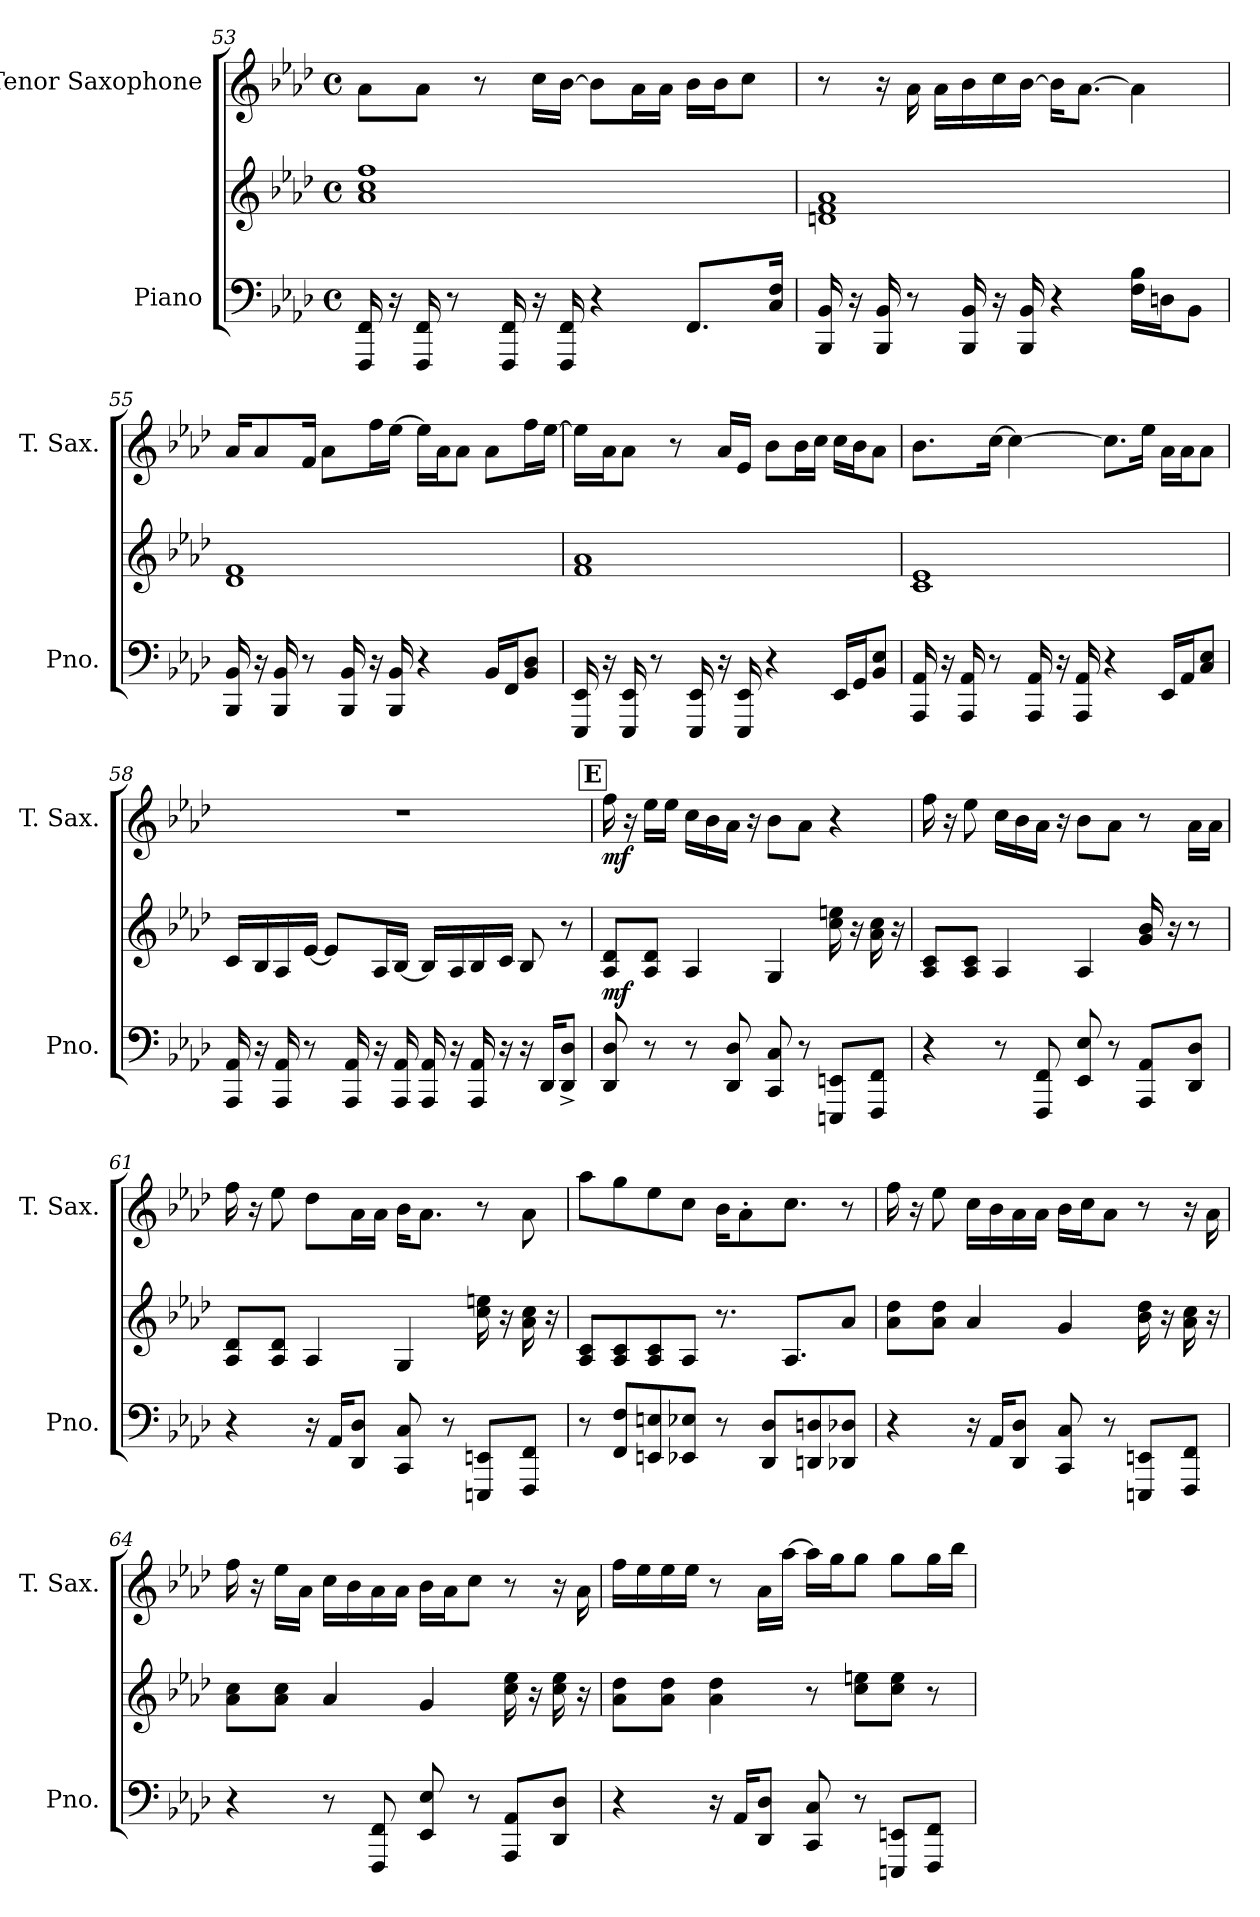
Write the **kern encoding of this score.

**kern	**kern	**dynam	**kern	**dynam
*part2	*part2	*part2	*part1	*part1
*staff3	*staff2	*staff2/3	*staff1	*staff1
*I"Piano	*	*	*I"Tenor Saxophone	*
*I'Pno.	*	*	*I'T. Sax.	*
!!LO:LB:g=z
*clefF4	*clefG2	*	*clefG2	*
*	*	*	*ITrd8c14	*
*k[b-e-a-d-]	*k[b-e-a-d-]	*	*k[b-e-a-d-]	*
*M4/4	*M4/4	*	*M4/4	*
*met(c)	*met(c)	*	*met(c)	*
=53	=53	=53	=53	=53
16FFF/ 16FF/	1a- 1cc 1ff	.	8A-\L	.
16r	.	.	.	.
16FFF/ 16FF/	.	.	8A-\J	.
8r	.	.	.	.
.	.	.	8r	.
16FFF/ 16FF/	.	.	.	.
16r	.	.	16c\LL	.
16FFF/ 16FF/	.	.	[16B-\JJ	.
4r	.	.	8B-\L]	.
.	.	.	16A-\L	.
.	.	.	16A-\JJ	.
8.FF/L	.	.	16B-\LL	.
.	.	.	16B-\J	.
.	.	.	8c\J	.
16C/ 16F/Jk	.	.	.	.
=54	=54	=54	=54	=54
16BBB-/ 16BB-/	1dn 1f 1a-	.	8r	.
16r	.	.	.	.
16BBB-/ 16BB-/	.	.	16r	.
8r	.	.	16A-\	.
.	.	.	16A-\LL	.
16BBB-/ 16BB-/	.	.	16B-\	.
16r	.	.	16c\	.
16BBB-/ 16BB-/	.	.	[16B-\JJ	.
4r	.	.	16B-\KL]	.
.	.	.	[8.A-\J	.
16F\ 16B-\LL	.	.	4A-\]	.
16Dn\J	.	.	.	.
8BB-\J	.	.	.	.
!!LO:LB:g=z
=55	=55	=55	=55	=55
16BBB-/ 16BB-/	1d- 1f	.	16A-/KL	.
16r	.	.	8A-/	.
16BBB-/ 16BB-/	.	.	.	.
8r	.	.	16F/Jk	.
.	.	.	8A-\L	.
16BBB-/ 16BB-/	.	.	.	.
16r	.	.	16f\L	.
16BBB-/ 16BB-/	.	.	[16e-\JJ	.
4r	.	.	16e-\LL]	.
.	.	.	16A-\J	.
.	.	.	8A-\J	.
16BB-/LL	.	.	8A-\L	.
16FF/J	.	.	.	.
8BB-/ 8D-/J	.	.	16f\L	.
.	.	.	[16e-\JJ	.
=56	=56	=56	=56	=56
16EEE-/ 16EE-/	1f 1a-	.	16e-\LL]	.
16r	.	.	16A-\J	.
16EEE-/ 16EE-/	.	.	8A-\J	.
8r	.	.	.	.
.	.	.	8r	.
16EEE-/ 16EE-/	.	.	.	.
16r	.	.	16A-/LL	.
16EEE-/ 16EE-/	.	.	16E-/JJ	.
4r	.	.	8B-\L	.
.	.	.	16B-\L	.
.	.	.	16c\JJ	.
16EE-/LL	.	.	16c\LL	.
16GG/J	.	.	16B-\J	.
8BB-/ 8E-/J	.	.	8A-\J	.
!!LO:PB:g=z
=57	=57	=57	=57	=57
16AAA-/ 16AA-/	1c 1e-	.	8.B-\L	.
16r	.	.	.	.
16AAA-/ 16AA-/	.	.	.	.
8r	.	.	[16c\Jk	.
.	.	.	4c\_	.
16AAA-/ 16AA-/	.	.	.	.
16r	.	.	.	.
16AAA-/ 16AA-/	.	.	.	.
4r	.	.	8.c\L]	.
.	.	.	16e-\Jk	.
16EE-/LL	.	.	16A-\LL	.
16AA-/J	.	.	16A-\J	.
8C/ 8E-/J	.	.	8A-\J	.
=58	=58	=58	=58	=58
16AAA-/ 16AA-/	16c/LL	.	1r	.
16r	16B-/	.	.	.
16AAA-/ 16AA-/	16A-/	.	.	.
8r	[16e-/JJ	.	.	.
.	8e-/L]	.	.	.
16AAA-/ 16AA-/	.	.	.	.
16r	16A-/L	.	.	.
16AAA-/ 16AA-/	[16B-/JJ	.	.	.
16AAA-/ 16AA-/	16B-/LL]	.	.	.
16r	16A-/	.	.	.
16AAA-/ 16AA-/	16B-/	.	.	.
16r	16c/JJ	.	.	.
16r	8B-/	.	.	.
16DD-/KL	.	.	.	.
8DD-/^ 8D-/^J	8r	.	.	.
!!LO:LB:g=z
!!LO:REH:place=s1:a:B:fs=14:t=E
=59	=59	=59	=59	=59
!	!	!LO:DY:b	!	!LO:DY:b
8DD-/ 8D-/	8A-/ 8d-/L	mf	16f\	mf
.	.	.	16r	.
8r	8A-/ 8d-/J	.	16e-\LL	.
.	.	.	16e-\JJ	.
8r	4A-/	.	16c\LL	.
.	.	.	16B-\	.
8DD-/ 8D-/	.	.	16A-\JJ	.
.	.	.	16r	.
8CC/ 8C/	4G/	.	8B-\L	.
8r	.	.	8A-\J	.
8EEEn/ 8EEn/L	16cc\ 16een\	.	4r	.
.	16r	.	.	.
8FFF/ 8FF/J	16a-\ 16cc\	.	.	.
.	16r	.	.	.
=60	=60	=60	=60	=60
4r	8A-/ 8c/L	.	16f\	.
.	.	.	16r	.
.	8A-/ 8c/J	.	8e-\	.
8r	4A-/	.	16c\LL	.
.	.	.	16B-\	.
8FFF/ 8FF/	.	.	16A-\JJ	.
.	.	.	16r	.
8EE-/ 8E-/	4A-/	.	8B-\L	.
8r	.	.	8A-\J	.
8AAA-/ 8AA-/L	16g/ 16b-/	.	8r	.
.	16r	.	.	.
8DD-/ 8D-/J	8r	.	16A-\LL	.
.	.	.	16A-\JJ	.
!!LO:LB:g=z
=61	=61	=61	=61	=61
4r	8A-/ 8d-/L	.	16f\	.
.	.	.	16r	.
.	8A-/ 8d-/J	.	8e-\	.
16r	4A-/	.	8d-\L	.
16AA-/KL	.	.	.	.
8DD-/ 8D-/J	.	.	16A-\L	.
.	.	.	16A-\JJ	.
8CC/ 8C/	4G/	.	16B-\KL	.
.	.	.	8.A-\J	.
8r	.	.	.	.
8EEEn/ 8EEn/L	16cc\ 16een\	.	8r	.
.	16r	.	.	.
8FFF/ 8FF/J	16a-\ 16cc\	.	8A-\	.
.	16r	.	.	.
=62	=62	=62	=62	=62
8r	8A-/ 8c/L	.	8a-\L	.
8FF/ 8F/L	8A-/ 8c/	.	8g\	.
8EEn/ 8En/	8A-/ 8c/	.	8e-\	.
8EE-X/ 8E-X/J	8A-/J	.	8c\J	.
8r	8.r	.	16B-\KL	.
.	.	.	8A-'\	.
8DD-/ 8D-/L	.	.	.	.
.	8.A-/L	.	8.c\J	.
8DDn/ 8Dn/	.	.	.	.
8DD-X/ 8D-X/J	8a-/J	.	8r	.
=63	=63	=63	=63	=63
4r	8a-\ 8dd-\L	.	16f\	.
.	.	.	16r	.
.	8a-\ 8dd-\J	.	8e-\	.
16r	4a-/	.	16c\LL	.
16AA-/KL	.	.	16B-\	.
8DD-/ 8D-/J	.	.	16A-\	.
.	.	.	16A-\JJ	.
8CC/ 8C/	4g/	.	16B-\LL	.
.	.	.	16c\J	.
8r	.	.	8A-\J	.
8EEEn/ 8EEn/L	16b-\ 16dd-\	.	8r	.
.	16r	.	.	.
8FFF/ 8FF/J	16a-\ 16cc\	.	16r	.
.	16r	.	16A-\	.
!!LO:LB:g=z
=64	=64	=64	=64	=64
4r	8a-\ 8cc\L	.	16f\	.
.	.	.	16r	.
.	8a-\ 8cc\J	.	16e-\LL	.
.	.	.	16A-\JJ	.
8r	4a-/	.	16c\LL	.
.	.	.	16B-\	.
8FFF/ 8FF/	.	.	16A-\	.
.	.	.	16A-\JJ	.
8EE-/ 8E-/	4g/	.	16B-\LL	.
.	.	.	16A-\J	.
8r	.	.	8c\J	.
8AAA-/ 8AA-/L	16cc\ 16ee-\	.	8r	.
.	16r	.	.	.
8DD-/ 8D-/J	16cc\ 16ee-\	.	16r	.
.	16r	.	16A-\	.
=65	=65	=65	=65	=65
4r	8a-\ 8dd-\L	.	16f\LL	.
.	.	.	16e-\	.
.	8a-\ 8dd-\J	.	16e-\	.
.	.	.	16e-\JJ	.
16r	4a-\ 4dd-\	.	8r	.
16AA-/KL	.	.	.	.
8DD-/ 8D-/J	.	.	16A-\LL	.
.	.	.	[16a-\JJ	.
8CC/ 8C/	8r	.	16a-\LL]	.
.	.	.	16g\J	.
8r	8cc\ 8een\L	.	8g\J	.
8EEEn/ 8EEn/L	8cc\ 8ee\J	.	8g\L	.
8FFF/ 8FF/J	8r	.	16g\L	.
.	.	.	16b-\JJ	.
=	=	=	=	=
*-	*-	*-	*-	*-
